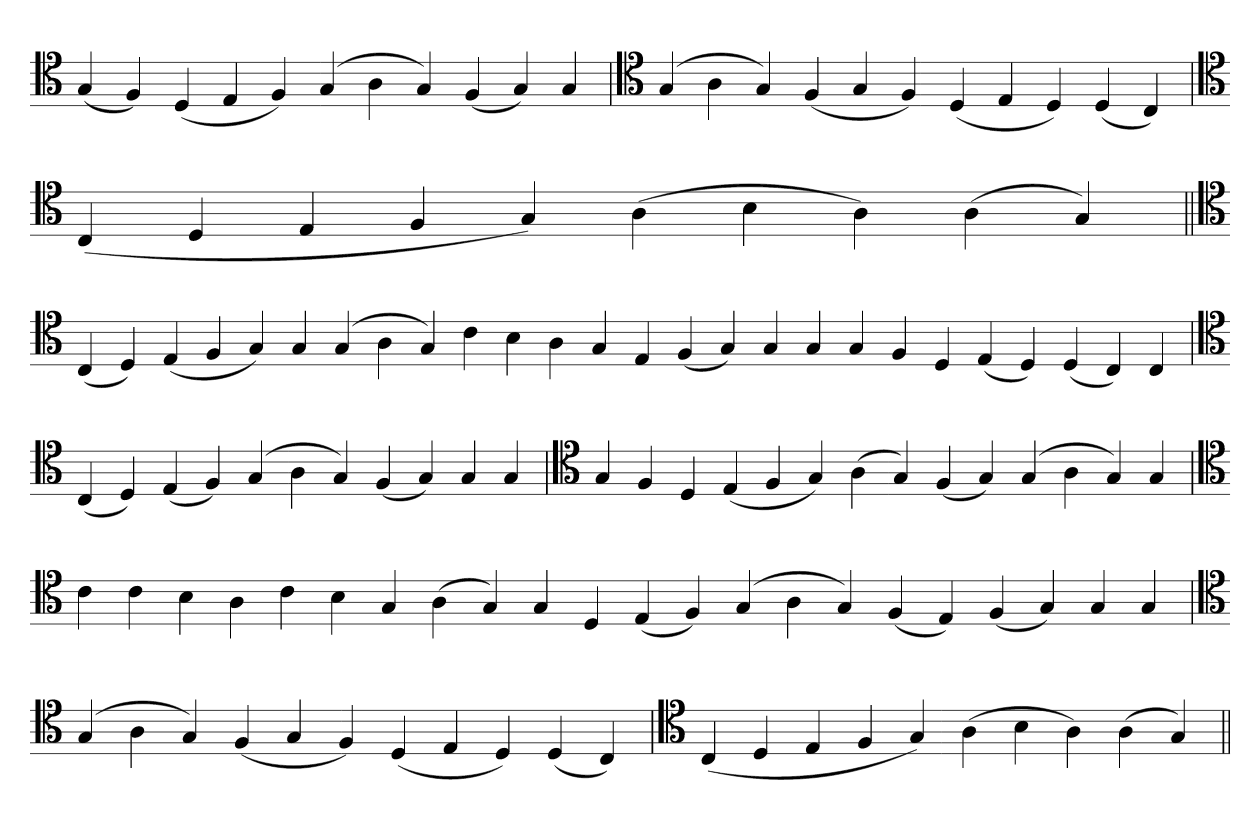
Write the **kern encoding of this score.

**kern
*part1
*staff1
*clefC4
=
(4G
4F)
(4D
4E
4F)
(4G
4A
4G)
(4F
4G)
4G
='
*clefC4
(4G
4A
4G)
(4F
4G
4F)
(4D
4E
4D)
(4D
4C)
=`
*clefC4
(4C
4D
4E
4F
4G)
(4A
4B
4A)
(4A
4G)
=||
*clefC4
(4C
4D)
(4E
4F
4G)
4G
(4G
4A
4G)
4c
4B
4A
4G
4E
(4F
4G)
4G
4G
4G
4F
4D
(4E
4D)
(4D
4C)
4C
=`
*clefC4
(4C
4D)
(4E
4F)
(4G
4A
4G)
(4F
4G)
4G
4G
=
*clefC4
4G
4F
4D
(4E
4F
4G)
(4A
4G)
(4F
4G)
(4G
4A
4G)
4G
=`
*clefC4
4c
4c
4B
4A
4c
4B
4G
(4A
4G)
4G
4D
(4E
4F)
(4G
4A
4G)
(4F
4E)
(4F
4G)
4G
4G
=`
*clefC4
(4G
4A
4G)
(4F
4G
4F)
(4D
4E
4D)
(4D
4C)
=`
*clefC4
(4C
4D
4E
4F
4G)
(4A
4B
4A)
(4A
4G)
=||
*-
